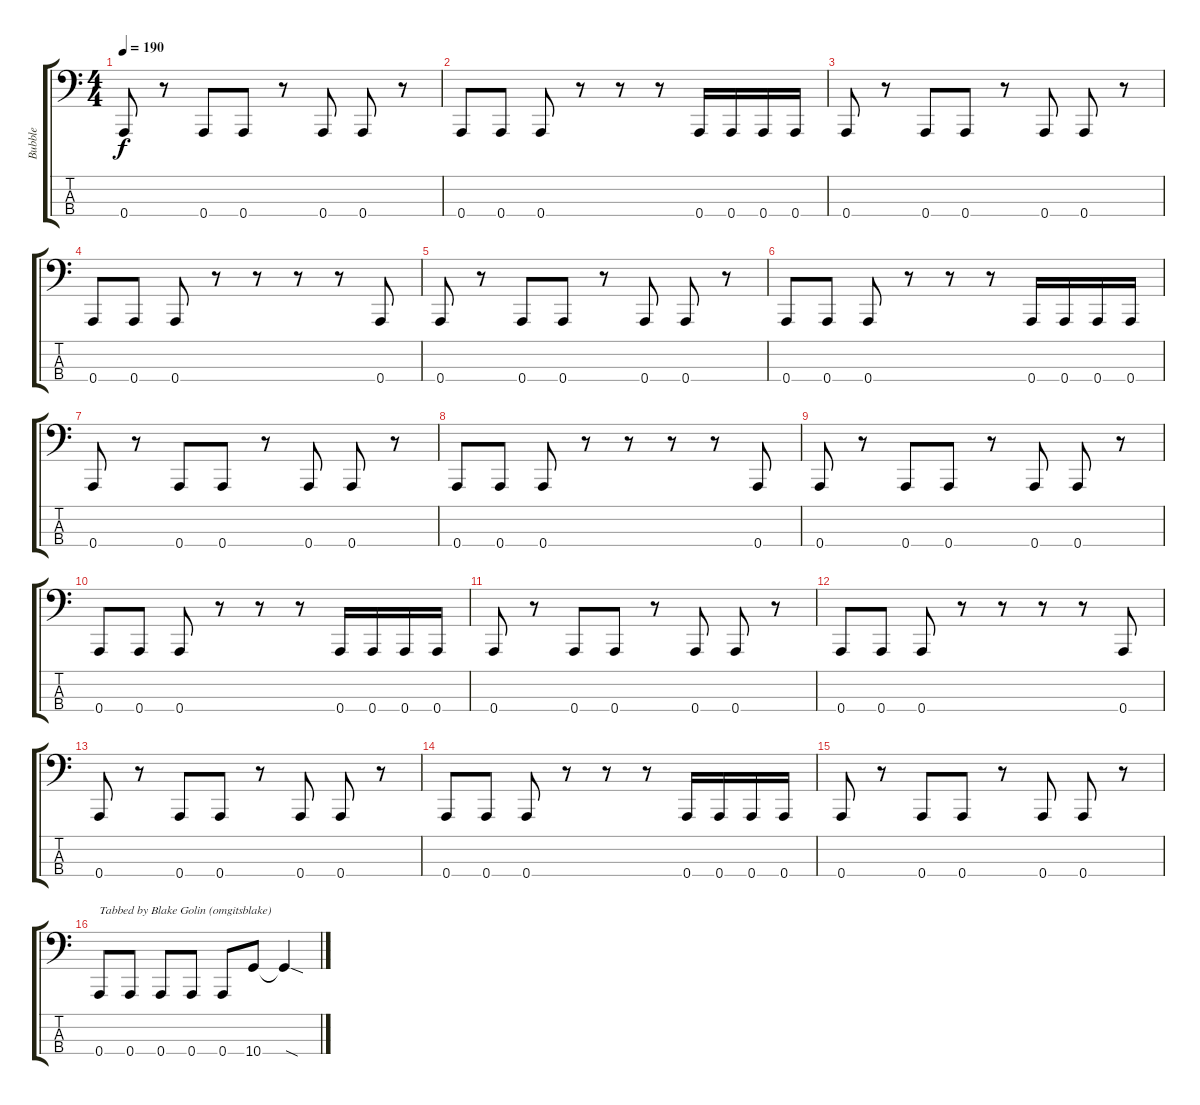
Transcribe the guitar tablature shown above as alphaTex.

\track ("Bubble" "Bubble") {instrument electricbasspick}
\staff {score tabs}
\tuning (D2 A1 E1 A0) {hide}
\ts (4 4)
\tempo 190
\clef f4
\ks c
0.4.8{dy f} r.8 0.4.8 0.4.8 r.8 0.4.8 0.4.8 r.8 |
0.4.8 0.4.8 0.4.8 r.8 r.8 r.8 0.4.16 0.4.16 0.4.16 0.4.16 |
0.4.8 r.8 0.4.8 0.4.8 r.8 0.4.8 0.4.8 r.8 |
0.4.8 0.4.8 0.4.8 r.8 r.8 r.8 r.8 0.4.8 |
0.4.8 r.8 0.4.8 0.4.8 r.8 0.4.8 0.4.8 r.8 |
0.4.8 0.4.8 0.4.8 r.8 r.8 r.8 0.4.16 0.4.16 0.4.16 0.4.16 |
0.4.8 r.8 0.4.8 0.4.8 r.8 0.4.8 0.4.8 r.8 |
0.4.8 0.4.8 0.4.8 r.8 r.8 r.8 r.8 0.4.8 |
0.4.8 r.8 0.4.8 0.4.8 r.8 0.4.8 0.4.8 r.8 |
0.4.8 0.4.8 0.4.8 r.8 r.8 r.8 0.4.16 0.4.16 0.4.16 0.4.16 |
0.4.8 r.8 0.4.8 0.4.8 r.8 0.4.8 0.4.8 r.8 |
0.4.8 0.4.8 0.4.8 r.8 r.8 r.8 r.8 0.4.8 |
0.4.8 r.8 0.4.8 0.4.8 r.8 0.4.8 0.4.8 r.8 |
0.4.8 0.4.8 0.4.8 r.8 r.8 r.8 0.4.16 0.4.16 0.4.16 0.4.16 |
0.4.8 r.8 0.4.8 0.4.8 r.8 0.4.8 0.4.8 r.8 |
0.4.8{txt "Tabbed by Blake Golin (omgitsblake)"} 0.4.8 0.4.8 0.4.8 0.4.8 10.4.8 10.4{sod t}.4
